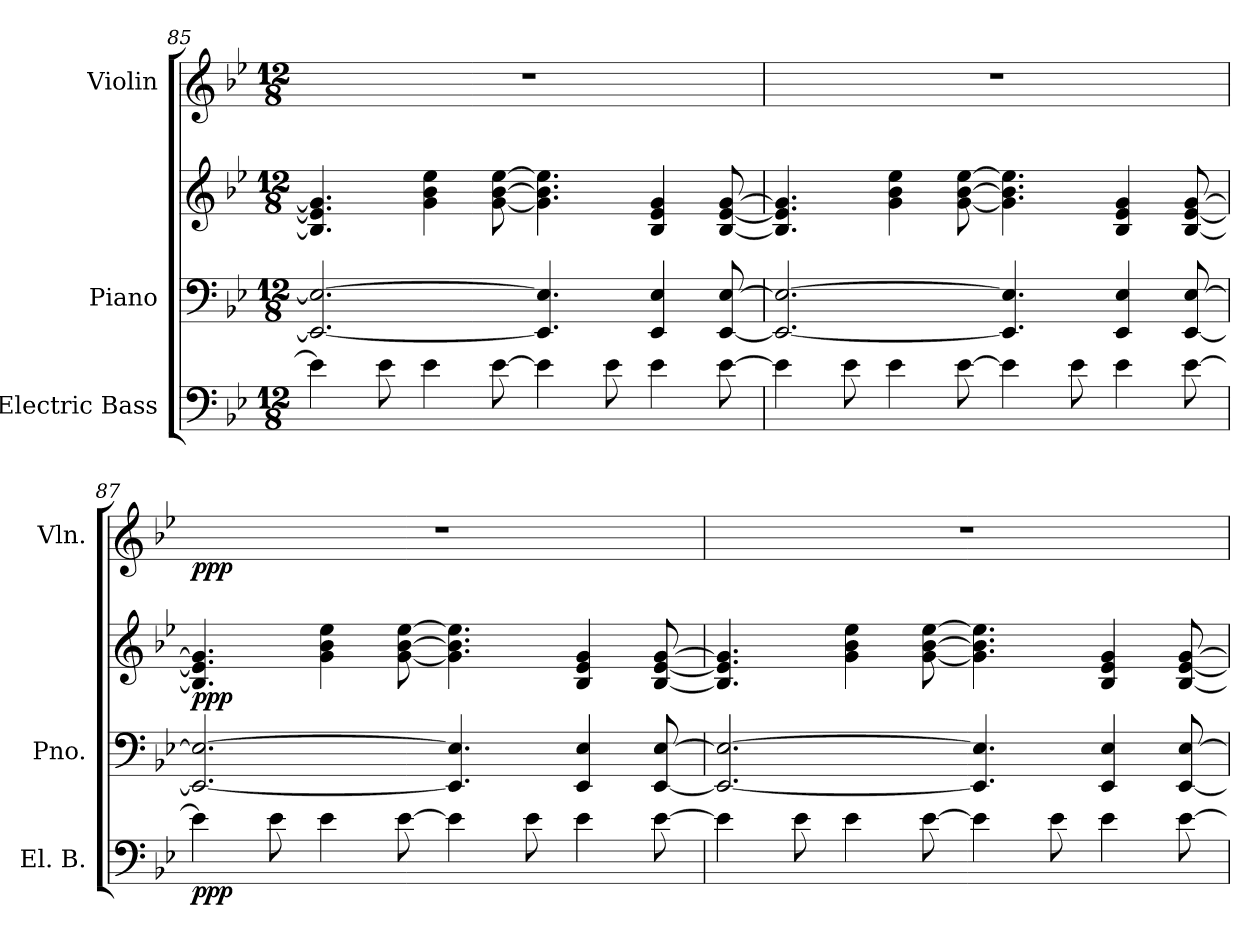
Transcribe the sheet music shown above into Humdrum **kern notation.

**kern	**dynam	**kern	**kern	**dynam	**kern	**dynam
*part3	*part3	*part2	*part2	*part2	*part1	*part1
*staff4	*staff4	*staff3	*staff2	*staff2/3	*staff1	*staff1
*I"Electric Bass	*	*I"Piano	*	*	*I"Violin	*
*I'El. B.	*	*I'Pno.	*	*	*I'Vln.	*
*clefF4	*	*clefF4	*clefG2	*	*clefG2	*
*ITrd7c12	*	*	*	*	*	*
*k[b-e-]	*	*k[b-e-]	*k[b-e-]	*	*k[b-e-]	*
*M12/8	*	*M12/8	*M12/8	*	*M12/8	*
=85	=85	=85	=85	=85	=85	=85
4E-\]	.	2.EE-/_ 2.E-/_	4.B-/] 4.e-/] 4.g/]	.	1.r	.
8E-\	.	.	.	.	.	.
4E-\	.	.	4g\ 4b-\ 4ee-\	.	.	.
[8E-\	.	.	[8g\ [8b-\ [8ee-\	.	.	.
4E-\]	.	4.EE-/] 4.E-/]	4.g\] 4.b-\] 4.ee-\]	.	.	.
8E-\	.	.	.	.	.	.
4E-\	.	4EE-/ 4E-/	4B-/ 4e-/ 4g/	.	.	.
[8E-\	.	[8EE-/ [8E-/	[8B-/ [8e-/ [8g/	.	.	.
!!LO:PB:g=z
=86	=86	=86	=86	=86	=86	=86
4E-\]	.	2.EE-/_ 2.E-/_	4.B-/] 4.e-/] 4.g/]	.	1.r	.
8E-\	.	.	.	.	.	.
4E-\	.	.	4g\ 4b-\ 4ee-\	.	.	.
[8E-\	.	.	[8g\ [8b-\ [8ee-\	.	.	.
4E-\]	.	4.EE-/] 4.E-/]	4.g\] 4.b-\] 4.ee-\]	.	.	.
8E-\	.	.	.	.	.	.
4E-\	.	4EE-/ 4E-/	4B-/ 4e-/ 4g/	.	.	.
[8E-\	.	[8EE-/ [8E-/	[8B-/ [8e-/ [8g/	.	.	.
=87	=87	=87	=87	=87	=87	=87
!	!LO:DY:b	!	!	!LO:DY:b	!	!LO:DY:b
4E-\]	ppp	2.EE-/_ 2.E-/_	4.B-/] 4.e-/] 4.g/]	ppp	1.r	ppp
8E-\	.	.	.	.	.	.
4E-\	.	.	4g\ 4b-\ 4ee-\	.	.	.
[8E-\	.	.	[8g\ [8b-\ [8ee-\	.	.	.
4E-\]	.	4.EE-/] 4.E-/]	4.g\] 4.b-\] 4.ee-\]	.	.	.
8E-\	.	.	.	.	.	.
4E-\	.	4EE-/ 4E-/	4B-/ 4e-/ 4g/	.	.	.
[8E-\	.	[8EE-/ [8E-/	[8B-/ [8e-/ [8g/	.	.	.
=88	=88	=88	=88	=88	=88	=88
4E-\]	.	2.EE-/_ 2.E-/_	4.B-/] 4.e-/] 4.g/]	.	1.r	.
8E-\	.	.	.	.	.	.
4E-\	.	.	4g\ 4b-\ 4ee-\	.	.	.
[8E-\	.	.	[8g\ [8b-\ [8ee-\	.	.	.
4E-\]	.	4.EE-/] 4.E-/]	4.g\] 4.b-\] 4.ee-\]	.	.	.
8E-\	.	.	.	.	.	.
4E-\	.	4EE-/ 4E-/	4B-/ 4e-/ 4g/	.	.	.
[8E-\	.	[8EE-/ [8E-/	[8B-/ [8e-/ [8g/	.	.	.
=	=	=	=	=	=	=
*-	*-	*-	*-	*-	*-	*-
